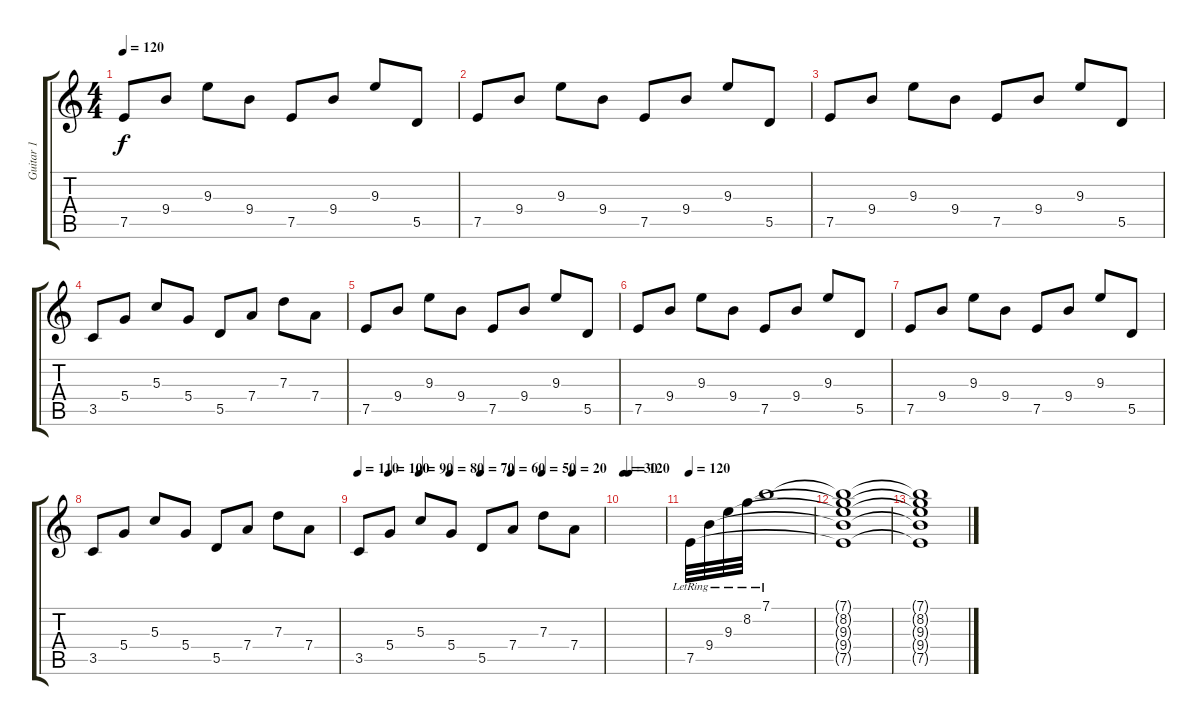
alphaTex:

\track ("Guitar 1" "Guitar 1") {instrument acousticguitarsteel}
\staff {score tabs}
\tuning (E4 B3 G3 D3 A2 E2) {hide}
\ts (4 4)
\tempo 120
\clef g2
\ks c
7.5.8{dy f} 9.4.8 9.3.8 9.4.8 7.5.8 9.4.8 9.3.8 5.5.8 |
7.5.8 9.4.8 9.3.8 9.4.8 7.5.8 9.4.8 9.3.8 5.5.8 |
7.5.8 9.4.8 9.3.8 9.4.8 7.5.8 9.4.8 9.3.8 5.5.8 |
3.5.8 5.4.8 5.3.8 5.4.8 5.5.8 7.4.8 7.3.8 7.4.8 |
7.5.8 9.4.8 9.3.8 9.4.8 7.5.8 9.4.8 9.3.8 5.5.8 |
7.5.8 9.4.8 9.3.8 9.4.8 7.5.8 9.4.8 9.3.8 5.5.8 |
7.5.8 9.4.8 9.3.8 9.4.8 7.5.8 9.4.8 9.3.8 5.5.8 |
3.5.8 5.4.8 5.3.8 5.4.8 5.5.8 7.4.8 7.3.8 7.4.8 |
\tempo 110
\tempo (100 0.125)
\tempo (90 0.25)
\tempo (80 0.375)
\tempo (70 0.5)
\tempo (60 0.625)
\tempo (50 0.75)
\tempo (20 0.875)
3.5.8 5.4.8 5.3.8 5.4.8 5.5.8 7.4.8 7.3.8 7.4.8 |
\tempo 30
\tempo (120 0.125)
|
\tempo 120
7.5{lr}.32 9.4{lr}.32 9.3{lr}.32 8.2{lr}.32 7.1{lr}.1 |
(7.1{t} 8.2{t} 9.3{t} 9.4{t} 7.5{t}).1 |
(7.1{t} 8.2{t} 9.3{t} 9.4{t} 7.5{t}).1
